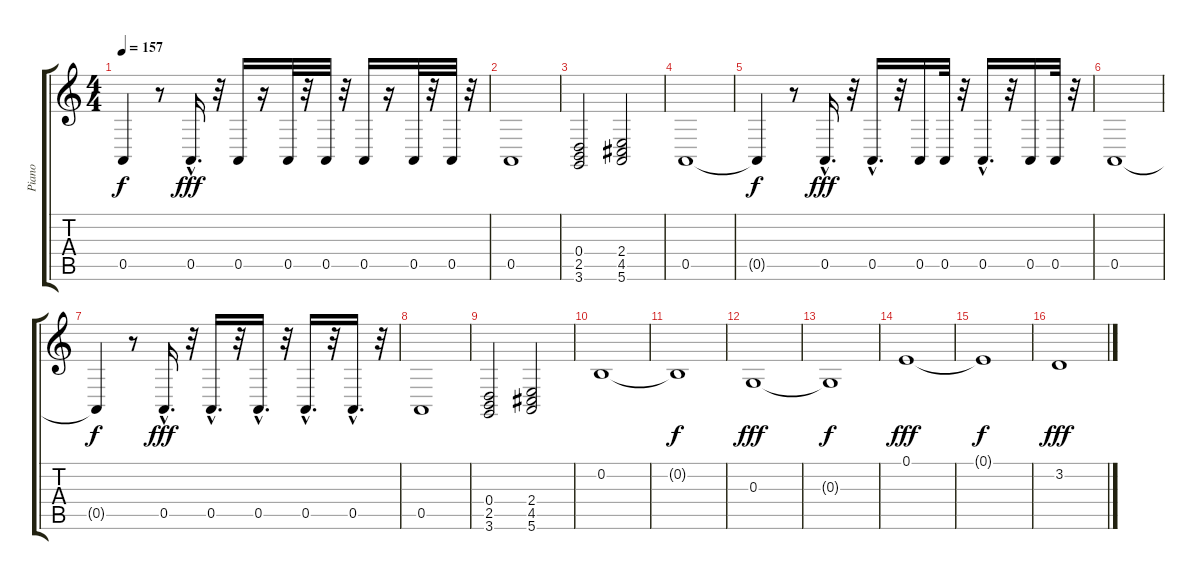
\track ("Piano" "Piano") {instrument acousticgrandpiano}
\staff {score tabs}
\tuning (E4 B3 G3 D3 A2 E2) {hide}
\ts (4 4)
\tempo 157
\clef g2
\ks c
0.5{t}.4{dy f} r.8 0.5{hac}.16{d dy fff} r.32 0.5.16 r.16 0.5.32 r.32 0.5.32 r.32 0.5.16 r.16 0.5.32 r.32 0.5.32 r.32 |
0.5.1 |
(0.4 2.5 3.6).2 (2.4 4.5 5.6).2 |
0.5.1 |
0.5{t}.4{dy f} r.8 0.5{hac}.16{d dy fff} r.32 0.5{hac}.16{d} r.32 0.5.16 0.5.32 r.32 0.5{hac}.16{d} r.32 0.5.16 0.5.32 r.32 |
0.5.1 |
0.5{t}.4{dy f} r.8 0.5{hac}.16{d dy fff} r.32 0.5{hac}.16{d} r.32 0.5{hac}.16{d} r.32 0.5{hac}.16{d} r.32 0.5{hac}.16{d} r.32 |
0.5.1 |
(0.4 2.5 3.6).2 (2.4 4.5 5.6).2 |
0.2.1 |
0.2{t}.1{dy f} |
0.3.1{dy fff} |
0.3{t}.1{dy f} |
0.1.1{dy fff} |
0.1{t}.1{dy f} |
3.2.1{dy fff}
